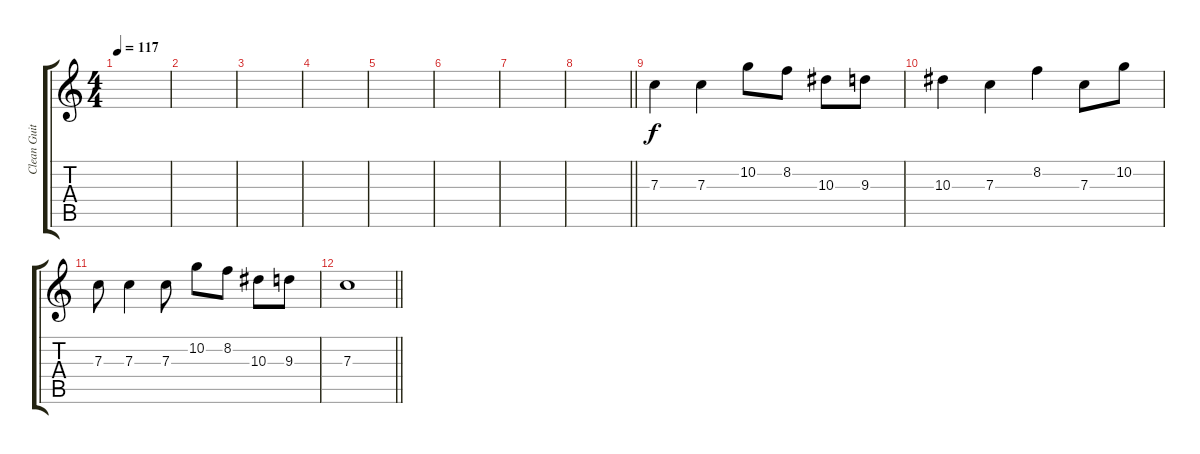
\track ("Clean Guitar" "Clean Guit") {instrument electricguitarclean}
\staff {score tabs}
\tuning (D4 A3 F3 C3 G2 C2) {hide}
\ts (4 4)
\tempo 117
\clef g2
\ks c
|
|
|
|
|
|
|
\barLineRight lightlight
|
7.3.4 7.3.4 10.2.8 8.2.8 10.3.8 9.3.8 |
10.3.4 7.3.4 8.2.4 7.3.8 10.2.8 |
7.3.8 7.3.4 7.3.8 10.2.8 8.2.8 10.3.8 9.3.8 |
\barLineRight lightlight
7.3.1
